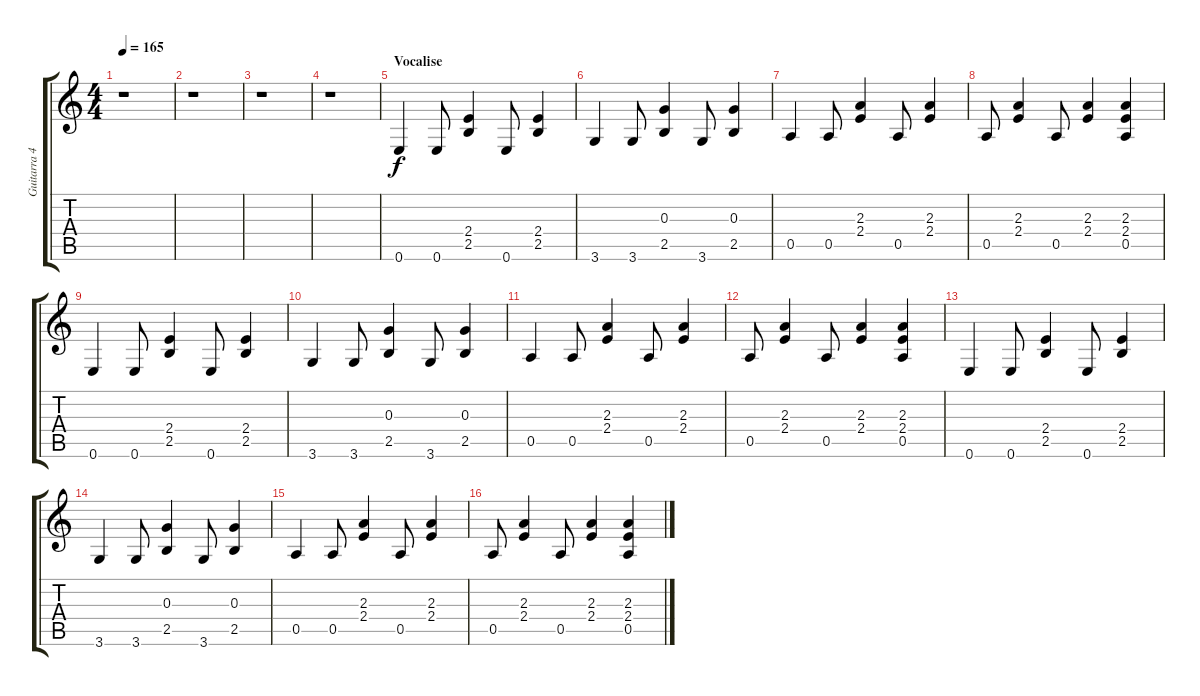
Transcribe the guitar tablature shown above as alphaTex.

\track ("Guitarra 4" "Guitarra 4") {instrument electricguitarclean}
\staff {score tabs}
\tuning (E4 B3 G3 D3 A2 E2) {hide}
\ts (4 4)
\tempo 165
\clef g2
\ks c
r.1{dy f} |
r.1 |
r.1 |
r.1 |
\section ("" "Vocalise")
0.6.4 0.6.8 (2.4 2.5).4 0.6.8 (2.4 2.5).4 |
3.6.4 3.6.8 (0.3 2.5).4 3.6.8 (0.3 2.5).4 |
0.5.4 0.5.8 (2.3 2.4).4 0.5.8 (2.3 2.4).4 |
0.5.8 (2.3 2.4).4 0.5.8 (2.3 2.4).4 (2.3 2.4 0.5).4 |
0.6.4 0.6.8 (2.4 2.5).4 0.6.8 (2.4 2.5).4 |
3.6.4 3.6.8 (0.3 2.5).4 3.6.8 (0.3 2.5).4 |
0.5.4 0.5.8 (2.3 2.4).4 0.5.8 (2.3 2.4).4 |
0.5.8 (2.3 2.4).4 0.5.8 (2.3 2.4).4 (2.3 2.4 0.5).4 |
0.6.4 0.6.8 (2.4 2.5).4 0.6.8 (2.4 2.5).4 |
3.6.4 3.6.8 (0.3 2.5).4 3.6.8 (0.3 2.5).4 |
0.5.4 0.5.8 (2.3 2.4).4 0.5.8 (2.3 2.4).4 |
0.5.8 (2.3 2.4).4 0.5.8 (2.3 2.4).4 (2.3 2.4 0.5).4
